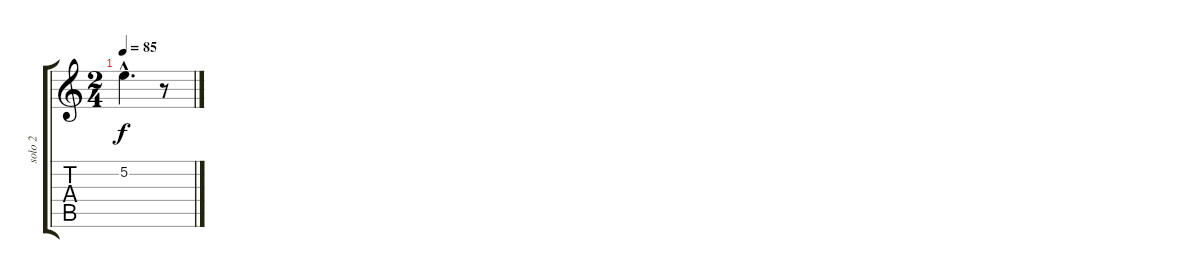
\track ("solo 2" "solo 2") {instrument distortionguitar}
\staff {score tabs}
\tuning (E4 B3 G3 D3 A2 E2) {hide}
\ts (2 4)
\tempo 85
\clef g2
\ks c
5.2{hac}.4{d dy f} r.8
